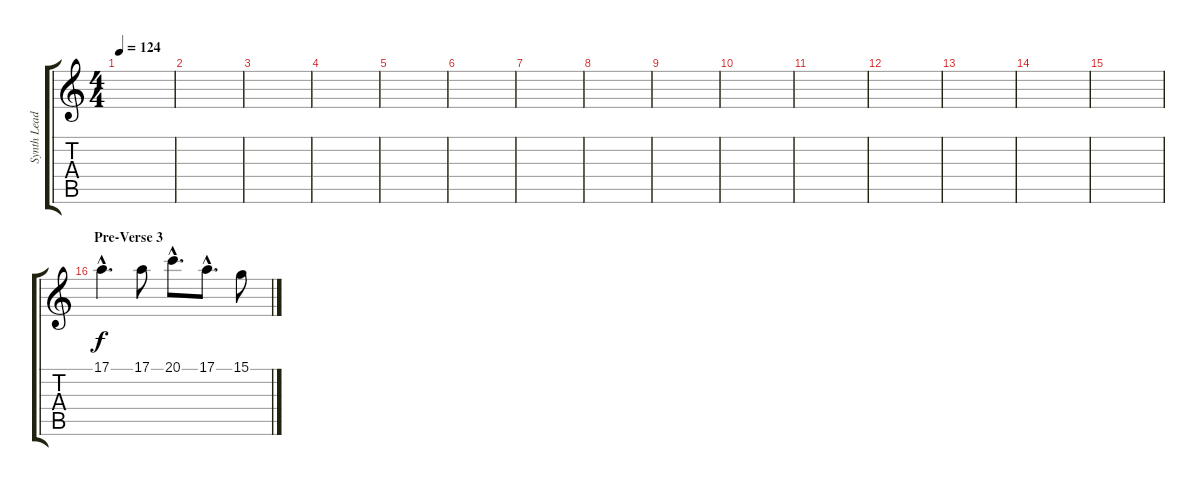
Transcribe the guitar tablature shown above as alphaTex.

\track ("Synth Lead" "Synth Lead") {instrument celesta}
\staff {score tabs}
\tuning (E4 B3 G3 D3 A2 E2) {hide}
\ts (4 4)
\tempo 124
\clef g2
\ks c
|
|
|
|
|
|
|
|
|
|
|
|
|
|
|
\section ("" "Pre-Verse 3")
17.1{hac}.4{d instrument celesta} 17.1.8 20.1{hac}.8{d} 17.1{hac}.8{d} 15.1.8
